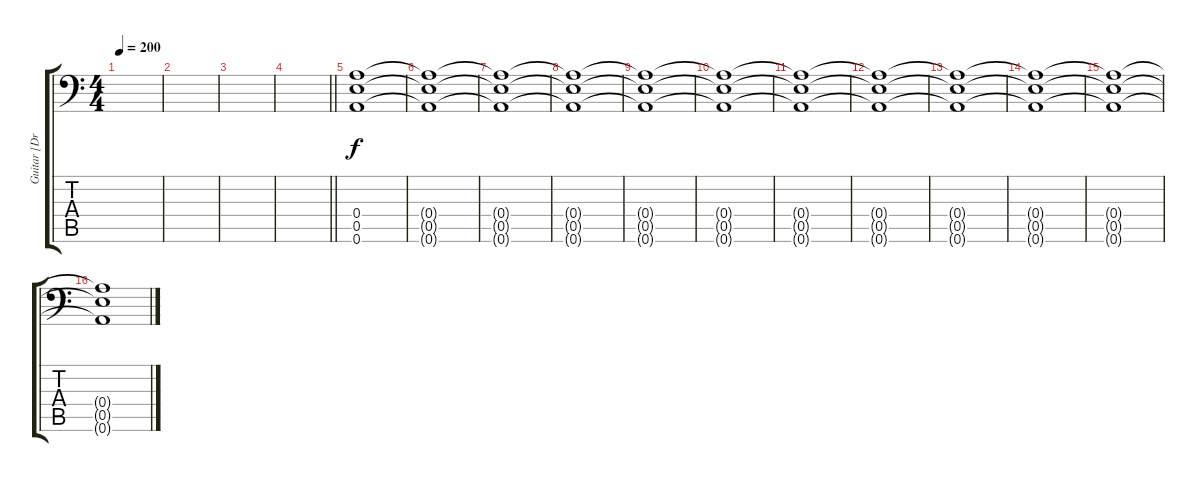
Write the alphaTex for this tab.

\track ("Guitar [Drop A]" "Guitar [Dr") {instrument distortionguitar}
\staff {score tabs}
\tuning (B3 Gb3 D3 A2 E2 A1) {hide}
\ts (4 4)
\tempo 200
\clef f4
\ks c
|
|
|
\barLineRight lightlight
|
\section ("" "")
(0.4 0.5 0.6).1 |
(0.4{t} 0.5{t} 0.6{t}).1 |
(0.4{t} 0.5{t} 0.6{t}).1 |
(0.4{t} 0.5{t} 0.6{t}).1 |
(0.4{t} 0.5{t} 0.6{t}).1 |
(0.4{t} 0.5{t} 0.6{t}).1 |
(0.4{t} 0.5{t} 0.6{t}).1 |
(0.4{t} 0.5{t} 0.6{t}).1 |
(0.4{t} 0.5{t} 0.6{t}).1 |
(0.4{t} 0.5{t} 0.6{t}).1 |
(0.4{t} 0.5{t} 0.6{t}).1 |
(0.4{t} 0.5{t} 0.6{t}).1
